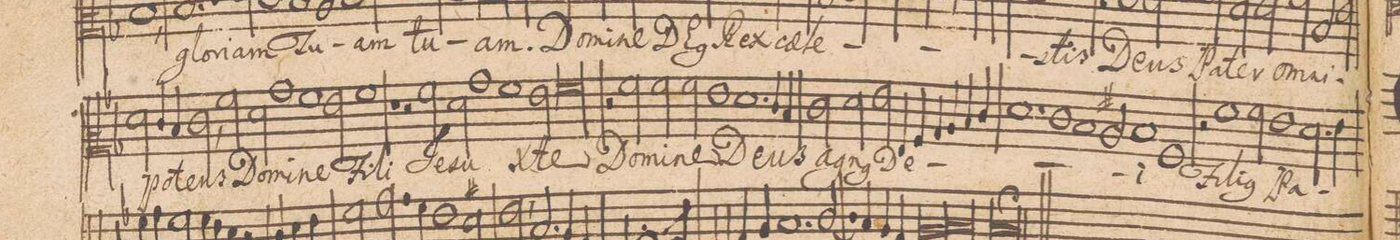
**kern	**text
*I"ALTVS.	*
*clefC2	*
*k[b-]	*
*met(C|)	*
*M2/1	*
2f\	-po-
4e/	.
4d/	.
=44-	=44-
2e,<\	-tens
2a\	Do-
2f\	-mi-
1b-\	-ne
=45-	=45-
1a	Fi-
2g\	.
=46-	=46-
1a	-li
1r	.
=47-	=47-
2r	.
2a\	Je-
2f\	-su
1b-\	X-
=48-	=48-
1a	.
2g\	.
=49-	=49-
00a	-te
=50-	=50-
=51-	=51-
2r	.
2a\	Do-
2a\	-mi-
2a\	-ne
=52-	=52-
1g	De-
1.f	.
=53-	=53-
4e/	-us
4d/	.
2e\	a-
2f\	-gn(us)
=54-	=54-
2g\	De-
4G/	.
4A/	.
4B-/	.
4cny/	.
4d/	.
4e/	.
=55-	=55-
1.f	.
1e\	.
=56-	=56-
1d	.
2c#X/	.
=57-	=57-
1d	.
1A	-i
=58-	=58-
2r	.
1a	Fi-
2a\	-li-
=59-	=59-
1g	-(us)
2.f\	Pa-
4g\	.
=60-	=60-
*-	*-
